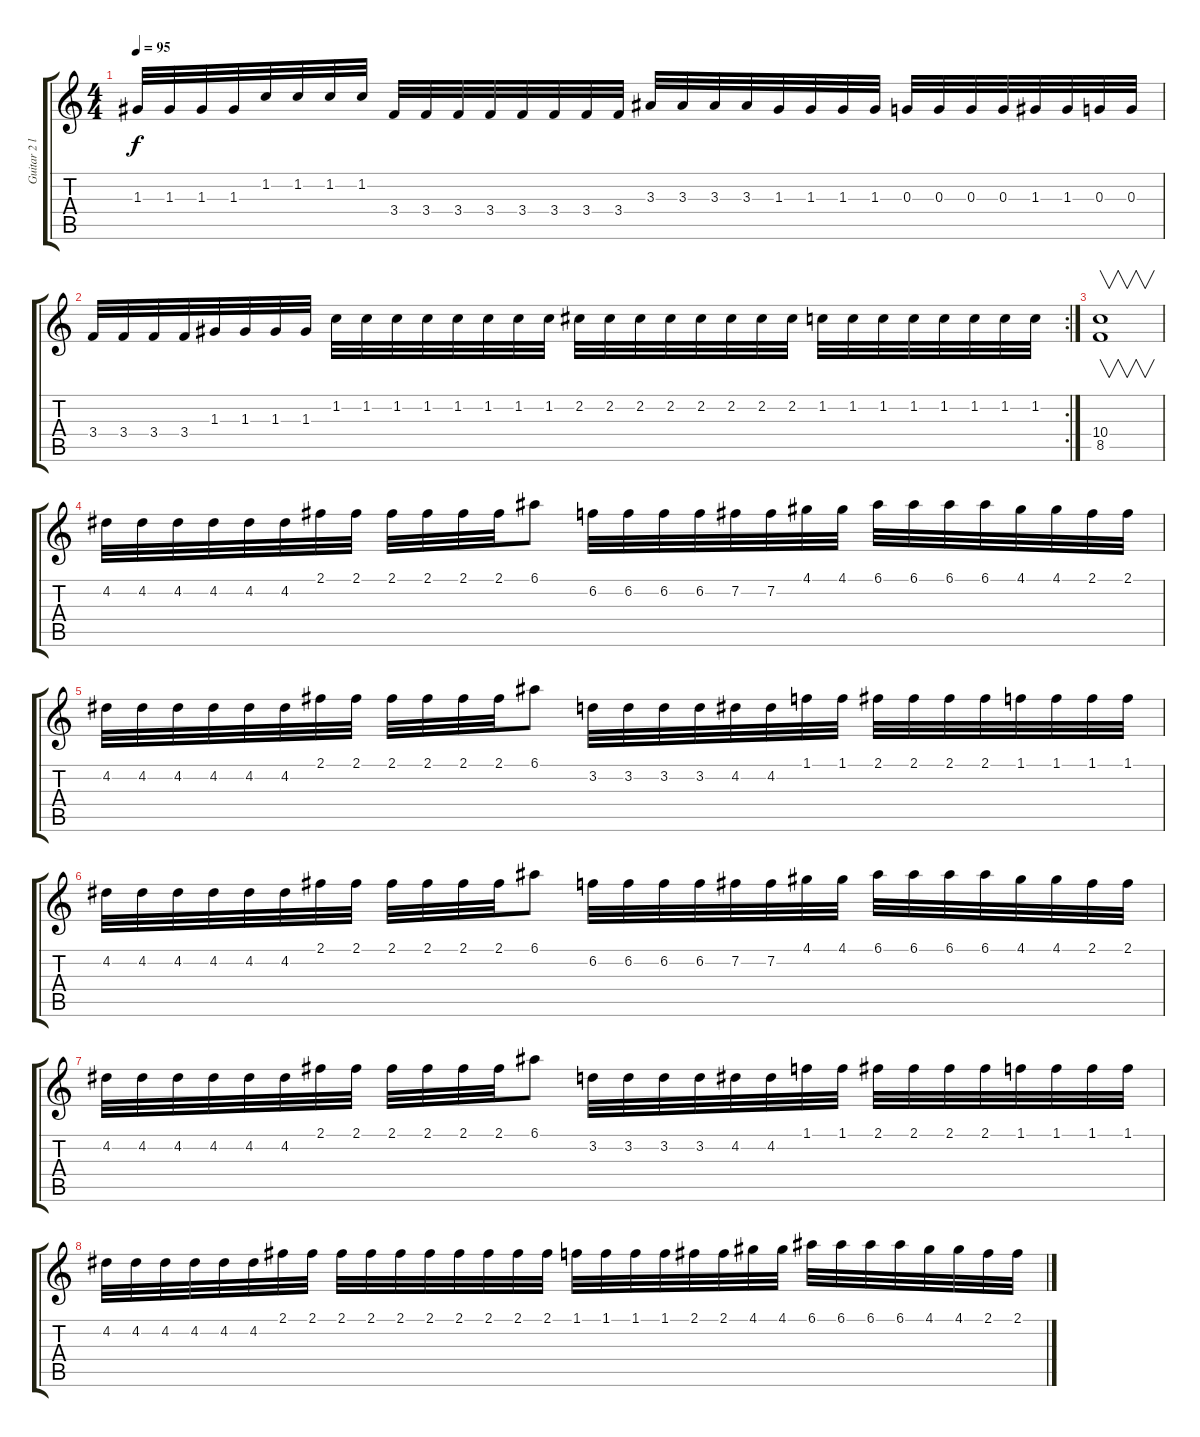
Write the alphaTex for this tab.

\track ("Guitar 2 lead" "Guitar 2 l") {instrument distortionguitar}
\staff {score tabs}
\tuning (E4 B3 G3 D3 A2 E2) {hide}
\ts (4 4)
\tempo 95
\clef g2
\ks c
1.3.32{dy f} 1.3.32 1.3.32 1.3.32 1.2.32 1.2.32 1.2.32 1.2.32 3.4.32 3.4.32 3.4.32 3.4.32 3.4.32 3.4.32 3.4.32 3.4.32 3.3.32 3.3.32 3.3.32 3.3.32 1.3.32 1.3.32 1.3.32 1.3.32 0.3.32 0.3.32 0.3.32 0.3.32 1.3.32 1.3.32 0.3.32 0.3.32 |
\rc 2
3.4.32 3.4.32 3.4.32 3.4.32 1.3.32 1.3.32 1.3.32 1.3.32 1.2.32 1.2.32 1.2.32 1.2.32 1.2.32 1.2.32 1.2.32 1.2.32 2.2.32 2.2.32 2.2.32 2.2.32 2.2.32 2.2.32 2.2.32 2.2.32 1.2.32 1.2.32 1.2.32 1.2.32 1.2.32 1.2.32 1.2.32 1.2.32 |
(10.4 8.5).1{v} |
4.2.32 4.2.32 4.2.32 4.2.32 4.2.32 4.2.32 2.1.32 2.1.32 2.1.32 2.1.32 2.1.32 2.1.32 6.1.8 6.2.32 6.2.32 6.2.32 6.2.32 7.2.32 7.2.32 4.1.32 4.1.32 6.1.32 6.1.32 6.1.32 6.1.32 4.1.32 4.1.32 2.1.32 2.1.32 |
4.2.32 4.2.32 4.2.32 4.2.32 4.2.32 4.2.32 2.1.32 2.1.32 2.1.32 2.1.32 2.1.32 2.1.32 6.1.8 3.2.32 3.2.32 3.2.32 3.2.32 4.2.32 4.2.32 1.1.32 1.1.32 2.1.32 2.1.32 2.1.32 2.1.32 1.1.32 1.1.32 1.1.32 1.1.32 |
4.2.32 4.2.32 4.2.32 4.2.32 4.2.32 4.2.32 2.1.32 2.1.32 2.1.32 2.1.32 2.1.32 2.1.32 6.1.8 6.2.32 6.2.32 6.2.32 6.2.32 7.2.32 7.2.32 4.1.32 4.1.32 6.1.32 6.1.32 6.1.32 6.1.32 4.1.32 4.1.32 2.1.32 2.1.32 |
4.2.32 4.2.32 4.2.32 4.2.32 4.2.32 4.2.32 2.1.32 2.1.32 2.1.32 2.1.32 2.1.32 2.1.32 6.1.8 3.2.32 3.2.32 3.2.32 3.2.32 4.2.32 4.2.32 1.1.32 1.1.32 2.1.32 2.1.32 2.1.32 2.1.32 1.1.32 1.1.32 1.1.32 1.1.32 |
4.2.32 4.2.32 4.2.32 4.2.32 4.2.32 4.2.32 2.1.32 2.1.32 2.1.32 2.1.32 2.1.32 2.1.32 2.1.32 2.1.32 2.1.32 2.1.32 1.1.32 1.1.32 1.1.32 1.1.32 2.1.32 2.1.32 4.1.32 4.1.32 6.1.32 6.1.32 6.1.32 6.1.32 4.1.32 4.1.32 2.1.32 2.1.32
